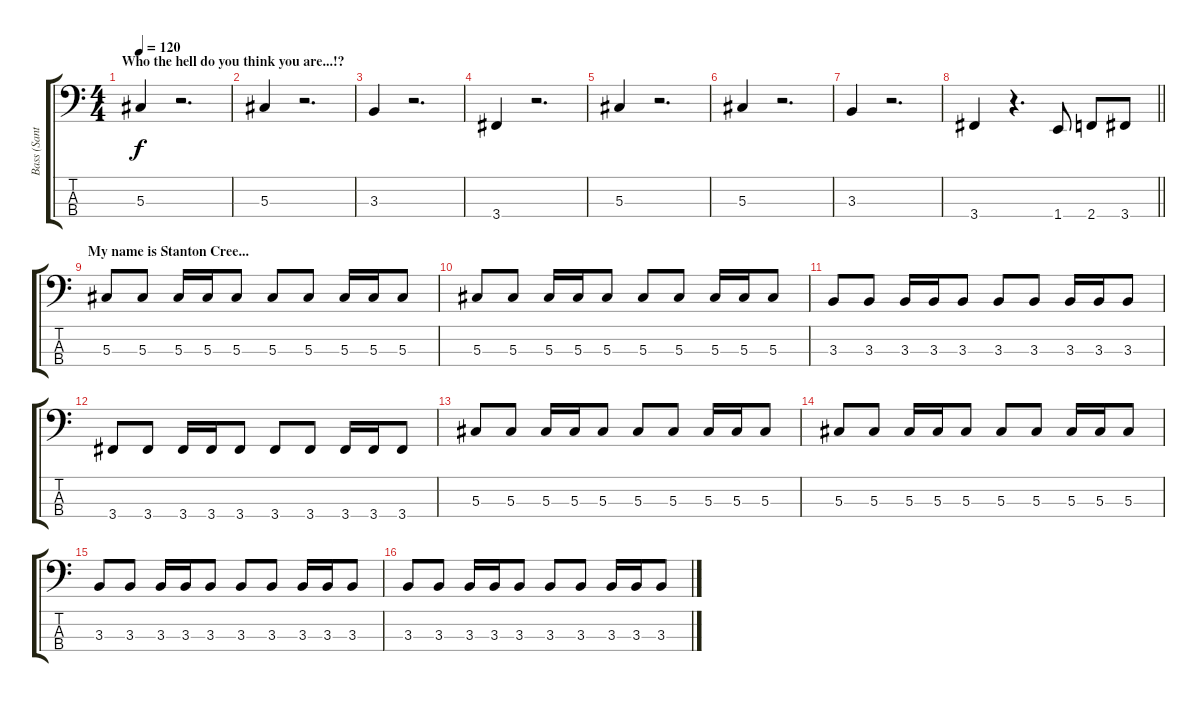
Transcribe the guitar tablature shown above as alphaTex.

\track ("Bass (Santi)" "Bass (Sant") {instrument electricbassfinger}
\staff {score tabs}
\tuning (Gb2 Db2 Ab1 Eb1) {hide}
\ts (4 4)
\section ("" "Who the hell do you think you are...!?")
\tempo 120
\clef f4
\ks c
5.3.4{dy f} r.2{d} |
5.3.4 r.2{d} |
3.3.4 r.2{d} |
3.4.4 r.2{d} |
5.3.4 r.2{d} |
5.3.4 r.2{d} |
3.3.4 r.2{d} |
\barLineRight lightlight
3.4.4 r.4{d} 1.4.8 2.4.8 3.4.8 |
\section ("" "My name is Stanton Cree...")
5.3.8 5.3.8 5.3.16 5.3.16 5.3.8 5.3.8 5.3.8 5.3.16 5.3.16 5.3.8 |
5.3.8 5.3.8 5.3.16 5.3.16 5.3.8 5.3.8 5.3.8 5.3.16 5.3.16 5.3.8 |
3.3.8 3.3.8 3.3.16 3.3.16 3.3.8 3.3.8 3.3.8 3.3.16 3.3.16 3.3.8 |
3.4.8 3.4.8 3.4.16 3.4.16 3.4.8 3.4.8 3.4.8 3.4.16 3.4.16 3.4.8 |
5.3.8 5.3.8 5.3.16 5.3.16 5.3.8 5.3.8 5.3.8 5.3.16 5.3.16 5.3.8 |
5.3.8 5.3.8 5.3.16 5.3.16 5.3.8 5.3.8 5.3.8 5.3.16 5.3.16 5.3.8 |
3.3.8 3.3.8 3.3.16 3.3.16 3.3.8 3.3.8 3.3.8 3.3.16 3.3.16 3.3.8 |
3.3.8 3.3.8 3.3.16 3.3.16 3.3.8 3.3.8 3.3.8 3.3.16 3.3.16 3.3.8
